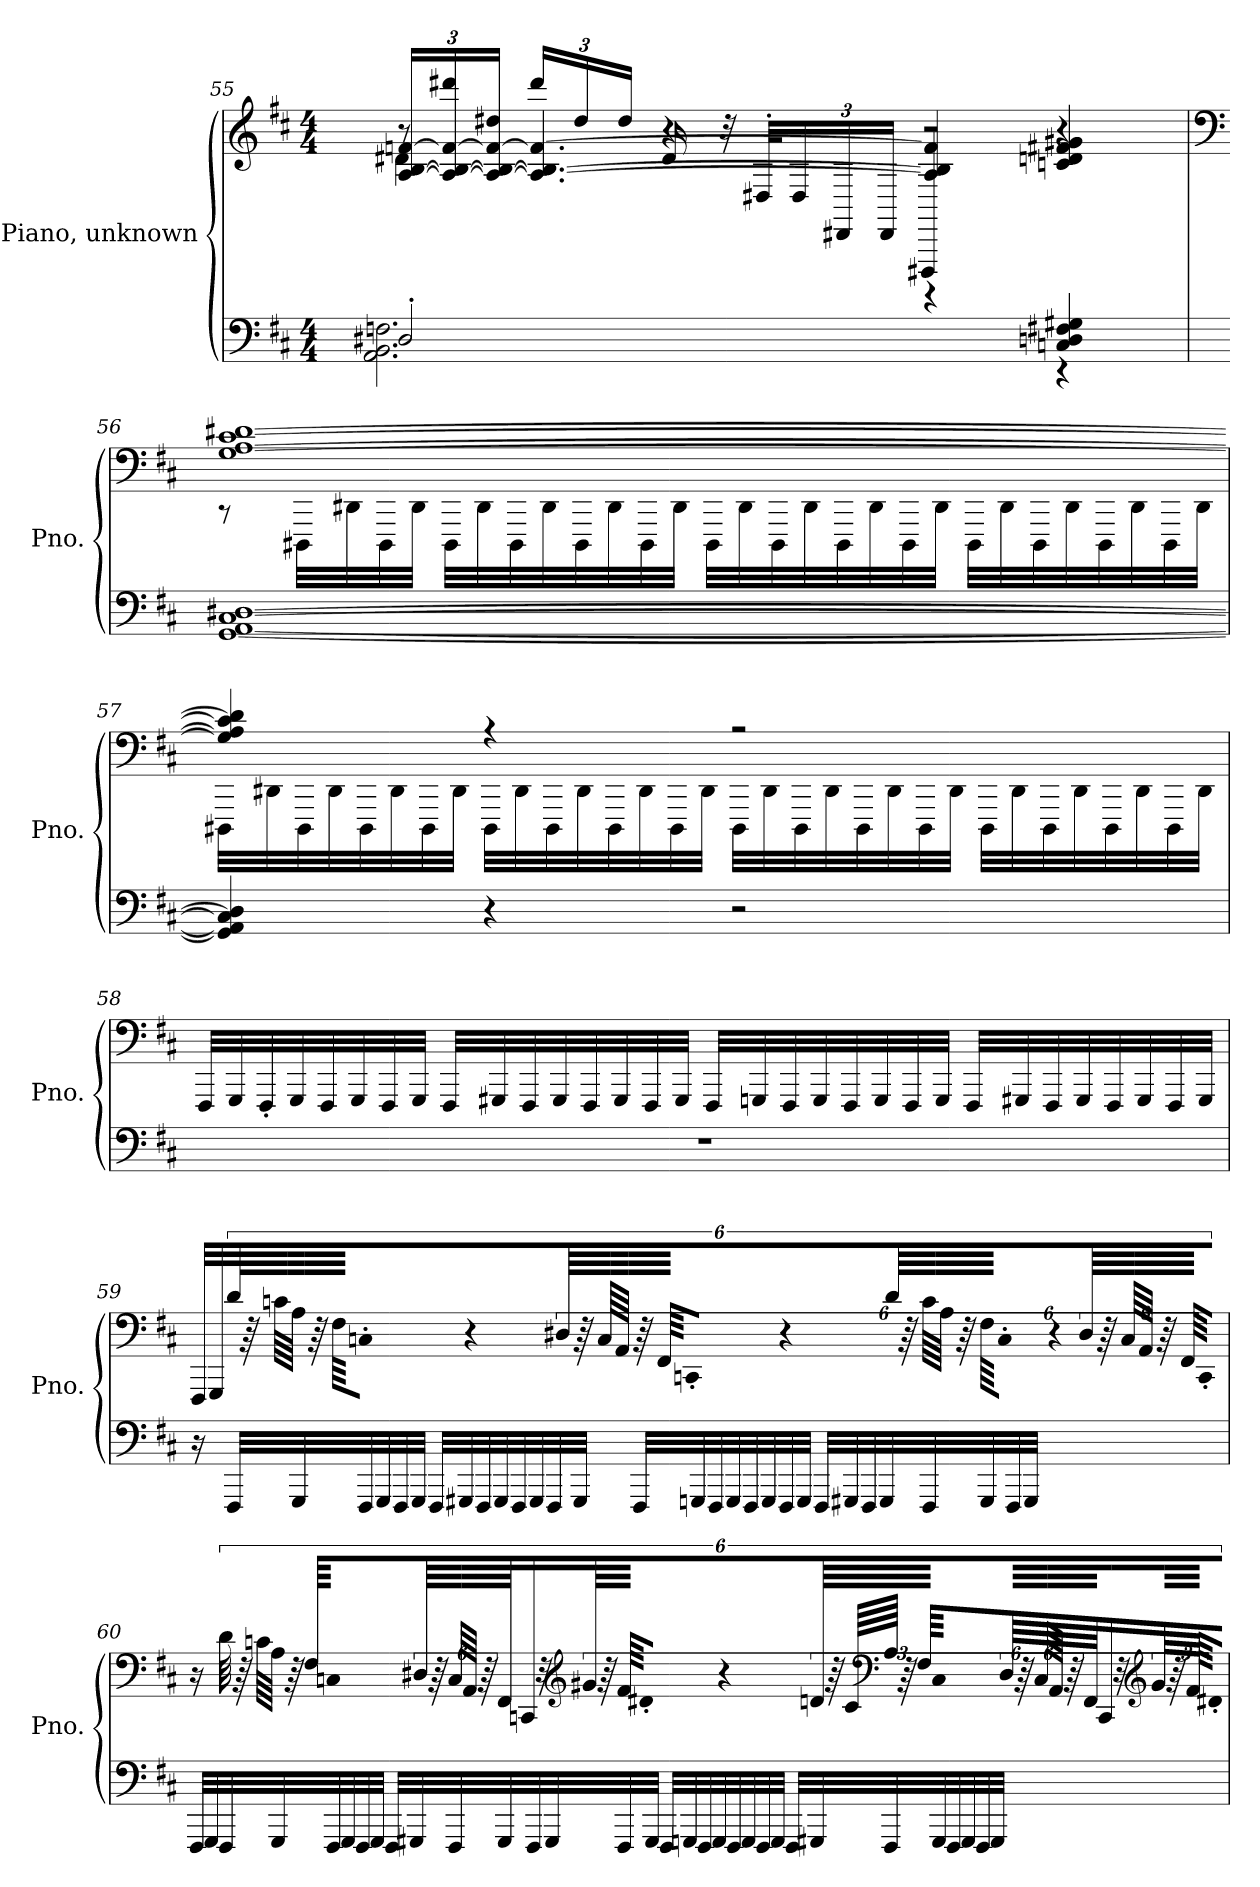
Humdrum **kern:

**kern	**kern
*part1	*part1
*staff2	*staff1
*I"Piano, unknown	*
*I'Pno.	*
!!LO:PB:g=z
*clefF4	*clefG2
*k[f#c#]	*k[f#c#]
*M4/4	*M4/4
=55	=55
*^	*
*	*	*Xbrackettup
*	*	*^
*	*	*	*^
2D#X'/	2.AA\ 2.BB\ 2.Fn\	[24A/ [24B/ [24fn/LL	4d#X\	8r
.	.	24A/_ 24B/_ 24f/_ 24ddd#X/	.	.
.	.	24A/_ 24B/_ 24f/_ 24dd#X/JJ	.	.
.	.	4.A/_ 4.B/_ 4.f/_	.	24ddd#/LL
.	.	.	.	24dd#/
.	.	.	.	24dd#/JJ
.	.	.	4r	16d#/
.	.	.	.	32r
.	.	.	.	32D#X'/KLL
.	.	.	.	24D#/
.	.	.	.	24DD#X/
.	.	.	.	24DD#/JJ
4r	.	4A/] 4B/] 4f/]	2r	4DDD#X/
4Cn/ 4Dn/ 4F#X/ 4G#X/	4r	4cn/ 4dn/ 4f#X/ 4g#X/	.	4r
*v	*v	*	*	*
*	*v	*v	*v
!!LO:LB:g=z
=56	=56
*	*clefF4
*	*^
[1GG [1AA [1C# [1D#X	[1G [1A [1c# [1d#X	8r
.	.	32DDD#X\LLL
.	.	32DD#X\
.	.	32DDD#\
.	.	32DD#\JJJ
.	.	32DDD#\LLL
.	.	32DD#\
.	.	32DDD#\
.	.	32DD#\
.	.	32DDD#\
.	.	32DD#\
.	.	32DDD#\
.	.	32DD#\JJJ
.	.	32DDD#\LLL
.	.	32DD#\
.	.	32DDD#\
.	.	32DD#\
.	.	32DDD#\
.	.	32DD#\
.	.	32DDD#\
.	.	32DD#\JJJ
.	.	32DDD#\LLL
.	.	32DD#\
.	.	32DDD#\
.	.	32DD#\
.	.	32DDD#\
.	.	32DD#\
.	.	32DDD#\
.	.	32DD#\JJJ
!!LO:LB:g=z	!!
=57	=57	=57
4GG/] 4AA/] 4C#/] 4D#/]	4G/] 4A/] 4c#/] 4d#/]	32DDD#X\LLL
.	.	32DD#X\
.	.	32DDD#\
.	.	32DD#\
.	.	32DDD#\
.	.	32DD#\
.	.	32DDD#\
.	.	32DD#\JJJ
4r	4r	32DDD#\LLL
.	.	32DD#\
.	.	32DDD#\
.	.	32DD#\
.	.	32DDD#\
.	.	32DD#\
.	.	32DDD#\
.	.	32DD#\JJJ
2r	2r	32DDD#\LLL
.	.	32DD#\
.	.	32DDD#\
.	.	32DD#\
.	.	32DDD#\
.	.	32DD#\
.	.	32DDD#\
.	.	32DD#\JJJ
.	.	32DDD#\LLL
.	.	32DD#\
.	.	32DDD#\
.	.	32DD#\
.	.	32DDD#\
.	.	32DD#\
.	.	32DDD#\
.	.	32DD#\JJJ
*	*v	*v
!!LO:LB:g=z
=58	=58
1r	32FFF#/LLL
.	32GGG/
.	32FFF#'/
.	32GGG/
.	32FFF#/
.	32GGG/
.	32FFF#/
.	32GGG/JJJ
.	32FFF#/LLL
.	32GGG#X/
.	32FFF#/
.	32GGG#/
.	32FFF#/
.	32GGG#/
.	32FFF#/
.	32GGG#/JJJ
.	32FFF#/LLL
.	32GGGn/
.	32FFF#/
.	32GGG/
.	32FFF#/
.	32GGG/
.	32FFF#/
.	32GGG/JJJ
.	32FFF#/LLL
.	32GGG#X/
.	32FFF#/
.	32GGG#/
.	32FFF#/
.	32GGG#/
.	32FFF#/
.	32GGG#/JJJ
!!LO:LB:g=z
=59	=59
16r	32FFF#/LLL
.	32GGG/
*	*brackettup
32FFF#/LLL	96d/JJJk
.	96r
.	96cn\LLLL
32GGG/	96A\JJJJ
.	96r
.	96F#\KKKL
32FFF#/	8Cn'\J
32GGG/	.
32FFF#/	.
32GGG/JJJ	.
32FFF#/LLL	16r
32GGG#X/	.
32FFF#/	96D#X\
.	96r
.	96C/LLLL
32GGG#/	96AA/JJJJ
.	96r
.	96FF#/KKKL
32FFF#/	8CCn'/J
32GGG#/	.
32FFF#/	.
32GGG#/JJJ	.
32FFF#/LLL	16r
32GGGn/	.
32FFF#/	96d\
.	96r
.	96c\LLLL
32GGG/	96A\JJJJ
.	96r
.	96F#\KKKL
32FFF#/	8C'\J
32GGG/	.
32FFF#/	.
32GGG/JJJ	.
32FFF#/LLL	16r
32GGG#X/	.
32FFF#/	96D#\
.	96r
.	96C/LLLL
32GGG#/	96AA/JJJJ
.	96r
.	96FF#/KKKL
32FFF#/	8CC'/J
32GGG#/	.
32FFF#/	.
32GGG#/JJJ	.
!!LO:LB:g=z
=60	=60
32FFF#/LLL	16r
32GGG/	.
32FFF#/	96d\
.	96r
.	96cn\LLLL
32GGG/	96A\JJJJ
.	96r
.	96F#\KKLL
32FFF#/	16Cn\
32GGG/	.
32FFF#/	96D#X\JJkk
.	96r
.	96C/LLLL
32GGG/JJJ	96AA/JJJJ
.	96r
.	96FF#/
32FFF#/LLL	16CCn/
32GGG#X/	.
32FFF#/	32r
*	*clefG2
32GGG#/	96g#X/
.	96r
.	96f#/KKKL
32FFF#/	8d#X'/J
32GGG#/	.
32FFF#/	.
32GGG#/JJJ	.
32FFF#/LLL	16r
32GGGn/	.
32FFF#/	96dn/
.	96r
.	96c/LLLL
*	*clefF4
32GGG/	96A/JJJJ
.	96r
.	96F#\KKLL
32FFF#/	16C\
32GGG/	.
32FFF#/	96D#\JJkk
.	96r
.	96C/LLLL
32GGG/JJJ	96AA/JJJJ
.	96r
.	96FF#/
32FFF#/LLL	16CC/
32GGG#X/	.
32FFF#/	32r
*	*clefG2
32GGG#/	96g#/
.	96r
.	96f#/KKKL
32FFF#/	8d#X'/J
32GGG#/	.
32FFF#/	.
32GGG#/JJJ	.
=	=
*-	*-
